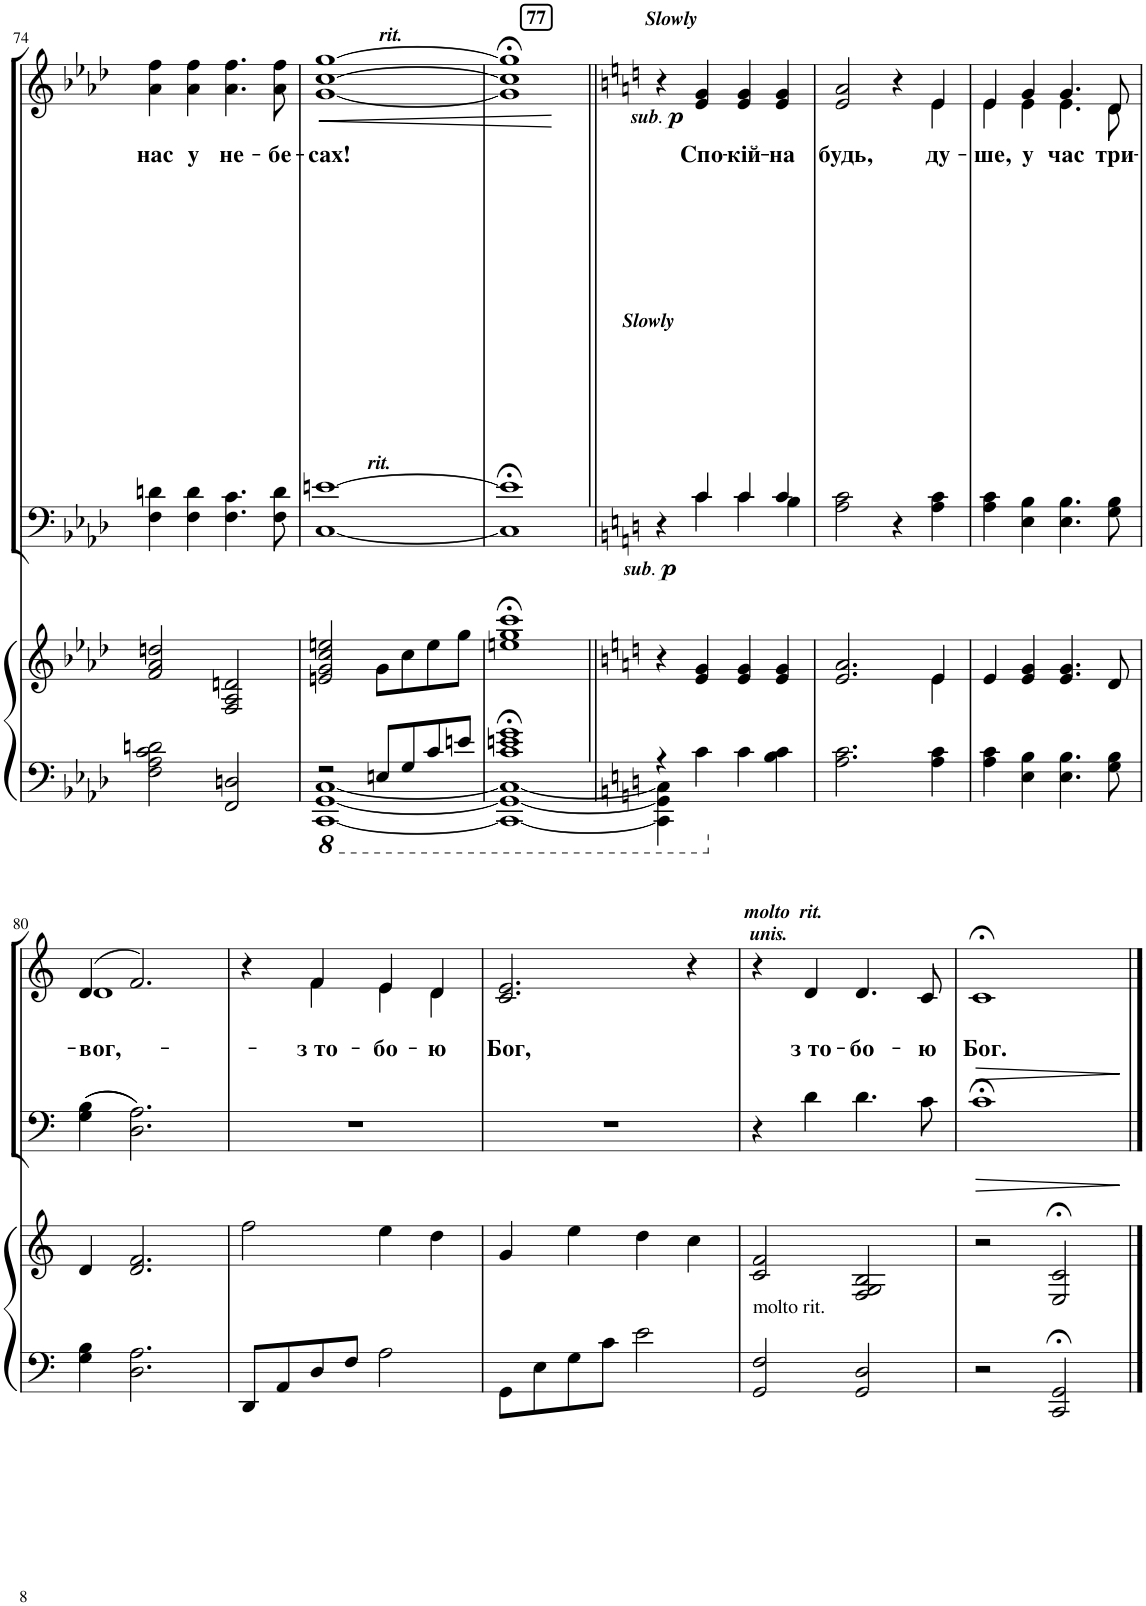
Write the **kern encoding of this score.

**kern	**kern	**kern	**kern	**text	**text	**dynam
*part2	*part2	*part1	*part1	*part1	*part1	*part1
*staff4	*staff3	*staff2	*staff1	*staff1	*staff1	*staff1/2
*I"Фортепиано	*	*I"Фортепиано	*	*	*	*
!!LO:PB:g=z
*clefF4	*clefG2	*clefF4	*clefG2	*	*	*
*k[b-e-a-d-]	*k[b-e-a-d-]	*k[b-e-a-d-]	*k[b-e-a-d-]	*	*	*
*M4/4	*M4/4	*M4/4	*M4/4	*	*	*
=74	=74	=74	=74	=74	=74	=74
!	!	!	!	!	!LO:LY:b	!
2F\ 2A-\ 2c\ 2dn\	2f/ 2a-/ 2ddn/	4F\ 4dn\	4a-\ 4ff\	.	нас	.
!	!	!	!	!	!LO:LY:b	!
.	.	4F\ 4d\	4a-\ 4ff\	.	у	.
!	!	!	!	!	!LO:LY:b	!
2FF/ 2Dn/	2F/ 2A-/ 2dn/	4.F\ 4.c\	4.a-\ 4.ff\	.	не-	.
!	!	!	!	!	!LO:LY:b	!
.	.	8F\ 8d\	8a-\ 8ff\	.	-бе-	.
=75	=75	=75	=75	=75	=75	=75
*8ba	*	*	*	*	*	*
*^	*	*	*	*	*	*
!	!	!	!	!LO:TX:a:Bi:t=rit.	!	!	!
!	!	!	!	!	!	!LO:LY:b	!LO:HP:b
*	*	*	*	*^	*	*	*
2r	[1CCC [1GGG [1CC	2en/ 2g/ 2cc/ 2een/	[1C [1en	[1g [1cc [1gg	2ryy	.	-сах!	<
!	!	!	!	!	!LO:TX:b:Bi:t=rit.	!	!	!
8EEn/L	.	8g\L	.	.	2ryy	.	.	.
8GG/	.	8cc\	.	.	.	.	.	.
8C/	.	8ee\	.	.	.	.	.	.
8En/J	.	8gg\J	.	.	.	.	.	.
*v	*v	*	*	*	*	*	*	*
.	.	.	.	.	.	.	[
*	*	*	*v	*v	*	*	*
=76	=76	=76	=76	=76	=76	=76
*^	*	*	*	*	*	*
1C;< 1En;< 1G;<	1CCC_ 1GGG_ 1CC_	1een;< 1gg;< 1ccc;<	1C];< 1e];<	1g];< 1cc];< 1gg];<	.	.	.
!!LO:REH:place=s1:a:B:cj:t=77
=77||	=77||	=77||	=77||	=77||	=77||	=77||	=77||
*k[]	*	*k[]	*k[]	*k[]	*	*	*
*	*	*	*^	*	*	*	*
!	!	!	!	!	!LO:TX:a:Bi:t=Slowly	!	!	!
!	!	!	!	!	!	!	!	!LO:DY:b=2
!	!	!	!	!	!	!	!	!LO:DY:n=1:b=2
!	!	!	!	!	!	!	!	!LO:DY:n=2:b
!	!	!	!	!	!	!	!	!LO:DY:n=3:b
4r	4CCC\] 4GGG\] 4CC\]	4r	4r	4ryy	4r	.	.	other-dynamics p other-dynamics p
*X8ba	*	*	*	*	*	*	*	*
!	!	!	!	!	!LO:TX:b:Bi:t=Slowly	!	!	!
!	!	!	!	!	!	!	!LO:LY:b	!
4c\	2.ryy	4e/ 4g/	4c/	4c\	4e/ 4g/	.	Спо-	.
!	!	!	!	!	!	!	!LO:LY:b	!
4c\	.	4e/ 4g/	4c/	4c\	4e/ 4g/	.	-кій-	.
!	!	!	!	!	!	!	!LO:LY:b	!
4B\ 4c\	.	4e/ 4g/	4c/	4B\	4e/ 4g/	.	-на	.
*v	*v	*	*	*	*	*	*	*
=78	=78	=78	=78	=78	=78	=78	=78
*	*^	*	*	*	*	*	*
!	!	!	!	!	!	!	!LO:LY:b	!
*	*	*	*v	*v	*^	*	*	*
2.A\ 2.c\	2.e/ 2.a/	2.ryy	2A\ 2c\	2e/ 2a/	2.ryy	.	будь,	.
.	.	.	4r	4r	.	.	.	.
!	!	!	!	!	!	!	!LO:LY:b	!
4A\ 4c\	4e/	4e\	4A\ 4c\	4e/	4e\	.	ду-	.
=79	=79	=79	=79	=79	=79	=79	=79	=79
!	!	!	!	!	!	!	!LO:LY:b	!
*	*v	*v	*	*	*	*	*	*
4A\ 4c\	4e/	4A\ 4c\	4e/	4e\	.	-ше,	.
!	!	!	!	!	!	!LO:LY:b	!
4E\ 4B\	4e/ 4g/	4E\ 4B\	4g/	4e\	.	у	.
!	!	!	!	!	!	!LO:LY:b	!
4.E\ 4.B\	4.e/ 4.g/	4.E\ 4.B\	4.g/	4.e\	.	час	.
!	!	!	!	!	!	!LO:LY:b	!
8G\ 8B\	8d/	8G\ 8B\	8d/	8d\	.	три-	.
!!LO:LB:g=z	!!
=80	=80	=80	=80	=80	=80	=80	=80
!	!	!	!	!	!	!LO:LY:b	!
4G\ 4B\	4d/	4G\ 4B\	(4d/	1d	.	-вог,-	.
2.D\ 2.A\	2.d/ 2.f/	2.D\ 2.A\	2.f/)	.	.	.	.
=81	=81	=81	=81	=81	=81	=81	=81
8DD/L	2ff\	1r	4r	4ryy	.	.	.
8AA/	.	.	.	.	.	.	.
!	!	!	!	!	!	!LO:LY:b	!
8D/	.	.	4f/	4f\	.	-з то-	.
8F/J	.	.	.	.	.	.	.
!	!	!	!	!	!	!LO:LY:b	!
2A\	4ee\	.	4e/	4e\	.	-бо-	.
!	!	!	!	!	!	!LO:LY:b	!
.	4dd\	.	4d/	4d\	.	-ю	.
=82	=82	=82	=82	=82	=82	=82	=82
!	!	!	!	!	!	!LO:LY:b	!
*	*	*	*v	*v	*	*	*
8GG\L	4g/	1r	2.c/ 2.e/	.	Бог,	.
8E\	.	.	.	.	.	.
8G\	4ee\	.	.	.	.	.
8c\J	.	.	.	.	.	.
2e\	4dd\	.	.	.	.	.
.	4cc\	.	4r	.	.	.
=83	=83	=83	=83	=83	=83	=83
!	!	!	!LO:TX:a:Bi:t=unis.	!	!	!
!	!	!	!LO:TX:a:Bi:t=molto  rit.	!	!	!
!LO:TX:a:t=molto rit.	!	!	!	!	!	!
2GG/ 2F/	2c/ 2f/	4r	4r	.	.	.
!	!	!	!	!	!LO:LY:b	!
.	.	4d\	4d/	.	з то-	.
!	!	!	!	!	!LO:LY:b	!
2GG/ 2D/	2F/ 2G/ 2B/	4.d\	4.d/	.	-бо-	.
!	!	!	!	!	!LO:LY:b	!
.	.	8c\	8c/	.	-ю	.
=84	=84	=84	=84	=84	=84	=84
!	!	!	!	!	!LO:LY:b	!LO:HP:b
2r	2r	1c;<	1c;<	.	Бог.	>
2CC/;< 2GG/;<	2E/;< 2c/;<	.	.	.	.	.
.	.	.	.	.	.	]
==	==	==	==	==	==	==
*-	*-	*-	*-	*-	*-	*-
